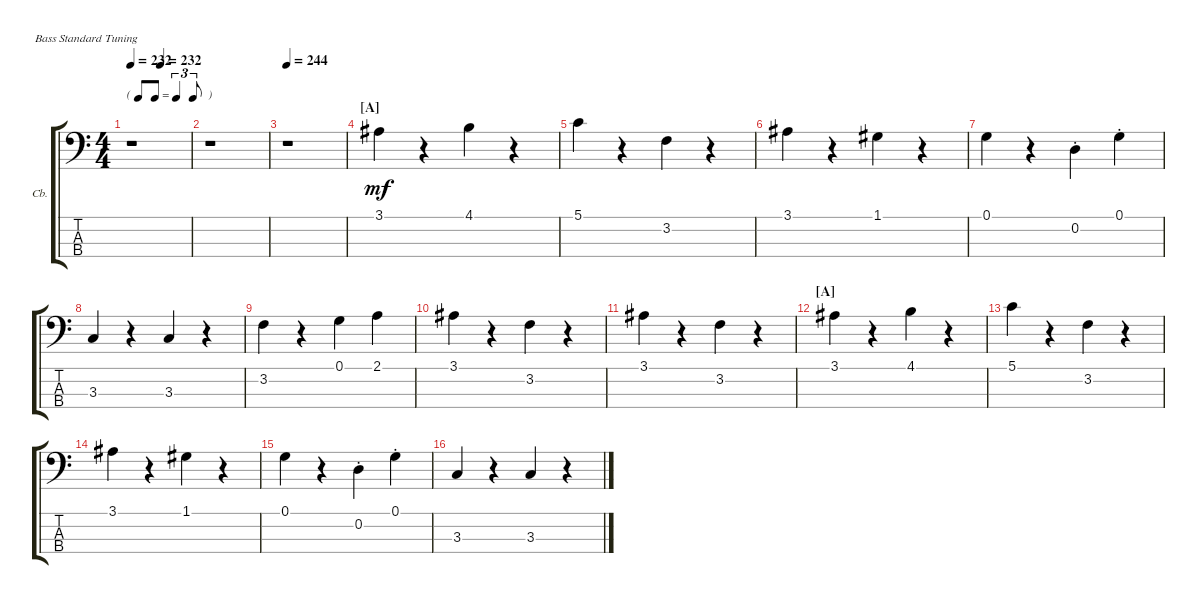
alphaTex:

\defaultSystemsLayout 4
\bracketExtendMode groupsimilarinstruments
\firstSystemTrackNameOrientation horizontal
\otherSystemsTrackNameOrientation horizontal
\track ("Contrabass" "Cb.") {instrument acousticbass}
\staff {score tabs}
\tuning (G2 D2 A1 E1)
\ts (4 4)
\tf triplet8th
\tempo 232
\tempo (232 0.5)
\clef f4
\ks c
r.1{dy mf} |
r.1 |
\tempo 244
r.1 |
\section ("A" "")
3.1.4 r.4 4.1.4 r.4 |
5.1.4 r.4 3.2.4 r.4 |
3.1.4 r.4 1.1.4 r.4 |
0.1.4 r.4 0.2{st}.4 0.1{st}.4 |
3.3.4 r.4 3.3.4 r.4 |
3.2.4 r.4 0.1.4 2.1.4 |
3.1.4 r.4 3.2.4 r.4 |
3.1.4 r.4 3.2.4 r.4 |
\section ("A" "")
3.1.4 r.4 4.1.4 r.4 |
5.1.4 r.4 3.2.4 r.4 |
3.1.4 r.4 1.1.4 r.4 |
0.1.4 r.4 0.2{st}.4 0.1{st}.4 |
3.3.4 r.4 3.3.4 r.4
